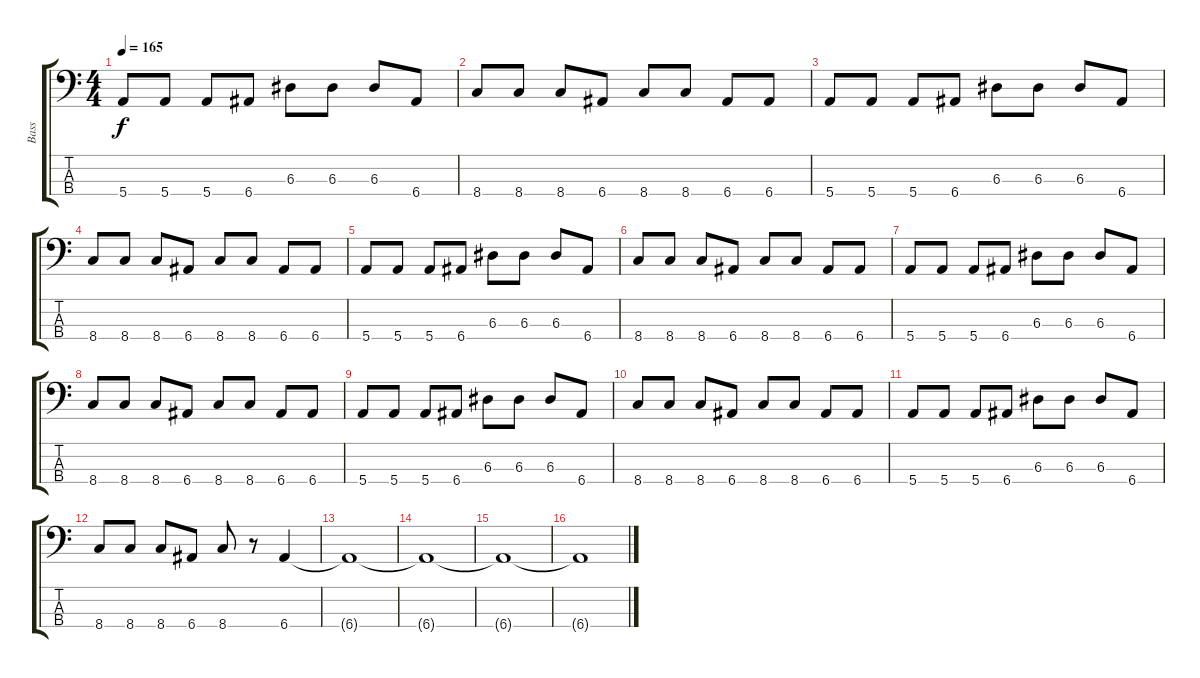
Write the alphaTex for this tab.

\track ("Bass" "Bass") {instrument electricbasspick}
\staff {score tabs}
\tuning (G2 D2 A1 E1) {hide}
\ts (4 4)
\tempo 165
\clef f4
\ks c
5.4.8{dy f} 5.4.8 5.4.8 6.4.8 6.3.8 6.3.8 6.3.8 6.4.8 |
8.4.8 8.4.8 8.4.8 6.4.8 8.4.8 8.4.8 6.4.8 6.4.8 |
5.4.8 5.4.8 5.4.8 6.4.8 6.3.8 6.3.8 6.3.8 6.4.8 |
8.4.8 8.4.8 8.4.8 6.4.8 8.4.8 8.4.8 6.4.8 6.4.8 |
5.4.8 5.4.8 5.4.8 6.4.8 6.3.8 6.3.8 6.3.8 6.4.8 |
8.4.8 8.4.8 8.4.8 6.4.8 8.4.8 8.4.8 6.4.8 6.4.8 |
5.4.8 5.4.8 5.4.8 6.4.8 6.3.8 6.3.8 6.3.8 6.4.8 |
8.4.8 8.4.8 8.4.8 6.4.8 8.4.8 8.4.8 6.4.8 6.4.8 |
5.4.8 5.4.8 5.4.8 6.4.8 6.3.8 6.3.8 6.3.8 6.4.8 |
8.4.8 8.4.8 8.4.8 6.4.8 8.4.8 8.4.8 6.4.8 6.4.8 |
5.4.8 5.4.8 5.4.8 6.4.8 6.3.8 6.3.8 6.3.8 6.4.8 |
8.4.8 8.4.8 8.4.8 6.4.8 8.4.8 r.8 6.4.4 |
6.4{t}.1 |
6.4{t}.1 |
6.4{t}.1 |
6.4{t}.1
